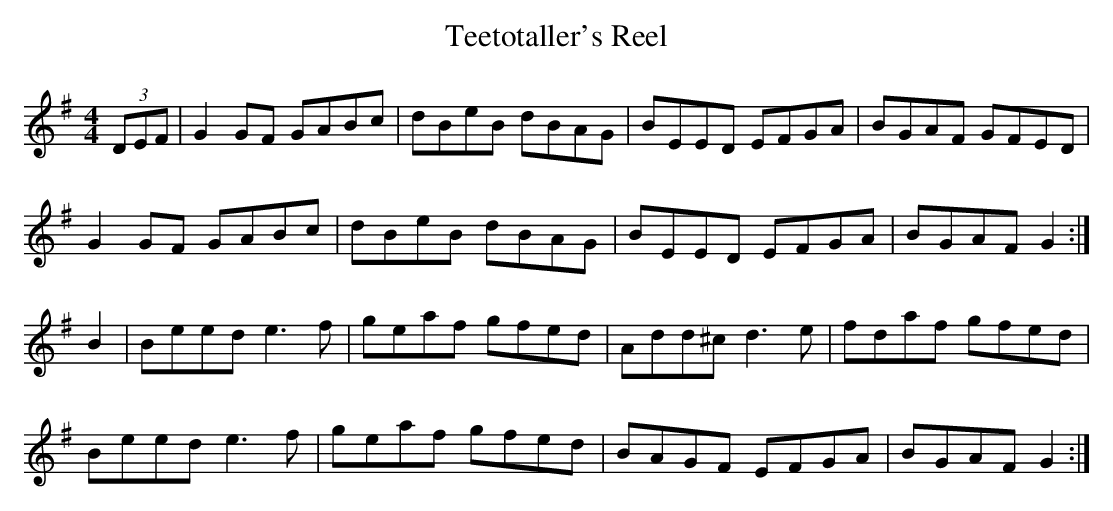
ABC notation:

X:1
T:Teetotaller's Reel
M:4/4
L:1/4
K:G
(3D/2E/2F/2|GG/2F/2 G/2A/2B/2c/2|d/2B/2e/2B/2 d/2B/2A/2G/2|\
B/2E/2E/2D/2 E/2F/2G/2A/2|B/2G/2A/2F/2 G/2F/2E/2D/2|
GG/2F/2 G/2A/2B/2c/2|d/2B/2e/2B/2 d/2B/2A/2G/2|\
B/2E/2E/2D/2 E/2F/2G/2A/2|B/2G/2A/2F/2G:|
B|B/2e/2e/2d/2 e3/2f/2|g/2e/2a/2f/2 g/2f/2e/2d/2|\
A/2d/2d/2^c/2 d3/2e/2|f/2d/2a/2f/2 g/2f/2e/2d/2|
B/2e/2e/2d/2 e3/2f/2|g/2e/2a/2f/2 g/2f/2e/2d/2|\
B/2A/2G/2F/2 E/2F/2G/2A/2|B/2G/2A/2F/2G:|
